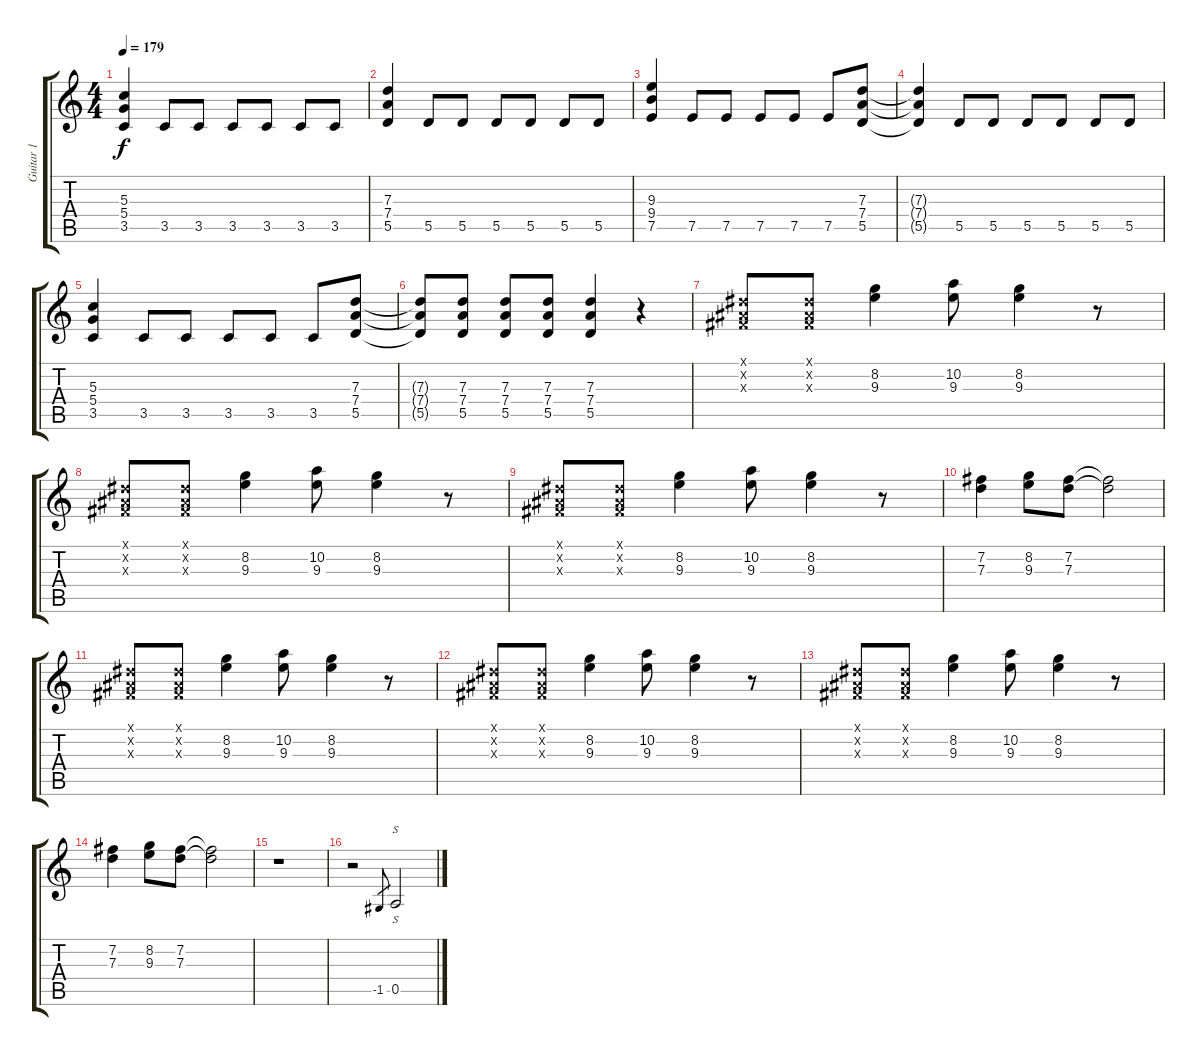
\track ("Guitar 1" "Guitar 1") {instrument distortionguitar}
\staff {score tabs}
\tuning (E4 B3 G3 D3 A2 E2) {hide}
\ts (4 4)
\tempo 179
\clef g2
\ks c
(5.3 5.4 3.5).4{dy f} 3.5.8 3.5.8 3.5.8 3.5.8 3.5.8 3.5.8 |
(7.3 7.4 5.5).4 5.5.8 5.5.8 5.5.8 5.5.8 5.5.8 5.5.8 |
(9.3 9.4 7.5).4 7.5.8 7.5.8 7.5.8 7.5.8 7.5.8 (7.3 7.4 5.5).8 |
(7.3{t} 7.4{t} 5.5{t}).4 5.5.8 5.5.8 5.5.8 5.5.8 5.5.8 5.5.8 |
(5.3 5.4 3.5).4 3.5.8 3.5.8 3.5.8 3.5.8 3.5.8 (7.3 7.4 5.5).8 |
(7.3{t} 7.4{t} 5.5{t}).8 (7.3 7.4 5.5).8 (7.3 7.4 5.5).8 (7.3 7.4 5.5).8 (7.3 7.4 5.5).4 r.4 |
(-1.1{x} -1.2{x} -1.3{x}).8 (-1.1{x} -1.2{x} -1.3{x}).8 (8.2 9.3).4 (10.2 9.3).8 (8.2 9.3).4 r.8 |
(-1.1{x} -1.2{x} -1.3{x}).8 (-1.1{x} -1.2{x} -1.3{x}).8 (8.2 9.3).4 (10.2 9.3).8 (8.2 9.3).4 r.8 |
(-1.1{x} -1.2{x} -1.3{x}).8 (-1.1{x} -1.2{x} -1.3{x}).8 (8.2 9.3).4 (10.2 9.3).8 (8.2 9.3).4 r.8 |
(7.2 7.3).4 (8.2 9.3).8 (7.2 7.3).8 (7.2{t} 7.3{t}).2 |
(-1.1{x} -1.2{x} -1.3{x}).8 (-1.1{x} -1.2{x} -1.3{x}).8 (8.2 9.3).4 (10.2 9.3).8 (8.2 9.3).4 r.8 |
(-1.1{x} -1.2{x} -1.3{x}).8 (-1.1{x} -1.2{x} -1.3{x}).8 (8.2 9.3).4 (10.2 9.3).8 (8.2 9.3).4 r.8 |
(-1.1{x} -1.2{x} -1.3{x}).8 (-1.1{x} -1.2{x} -1.3{x}).8 (8.2 9.3).4 (10.2 9.3).8 (8.2 9.3).4 r.8 |
(7.2 7.3).4 (8.2 9.3).8 (7.2 7.3).8 (7.2{t} 7.3{t}).2 |
r.1 |
r.2 -1.5.8{gr} 0.5.2{s}
